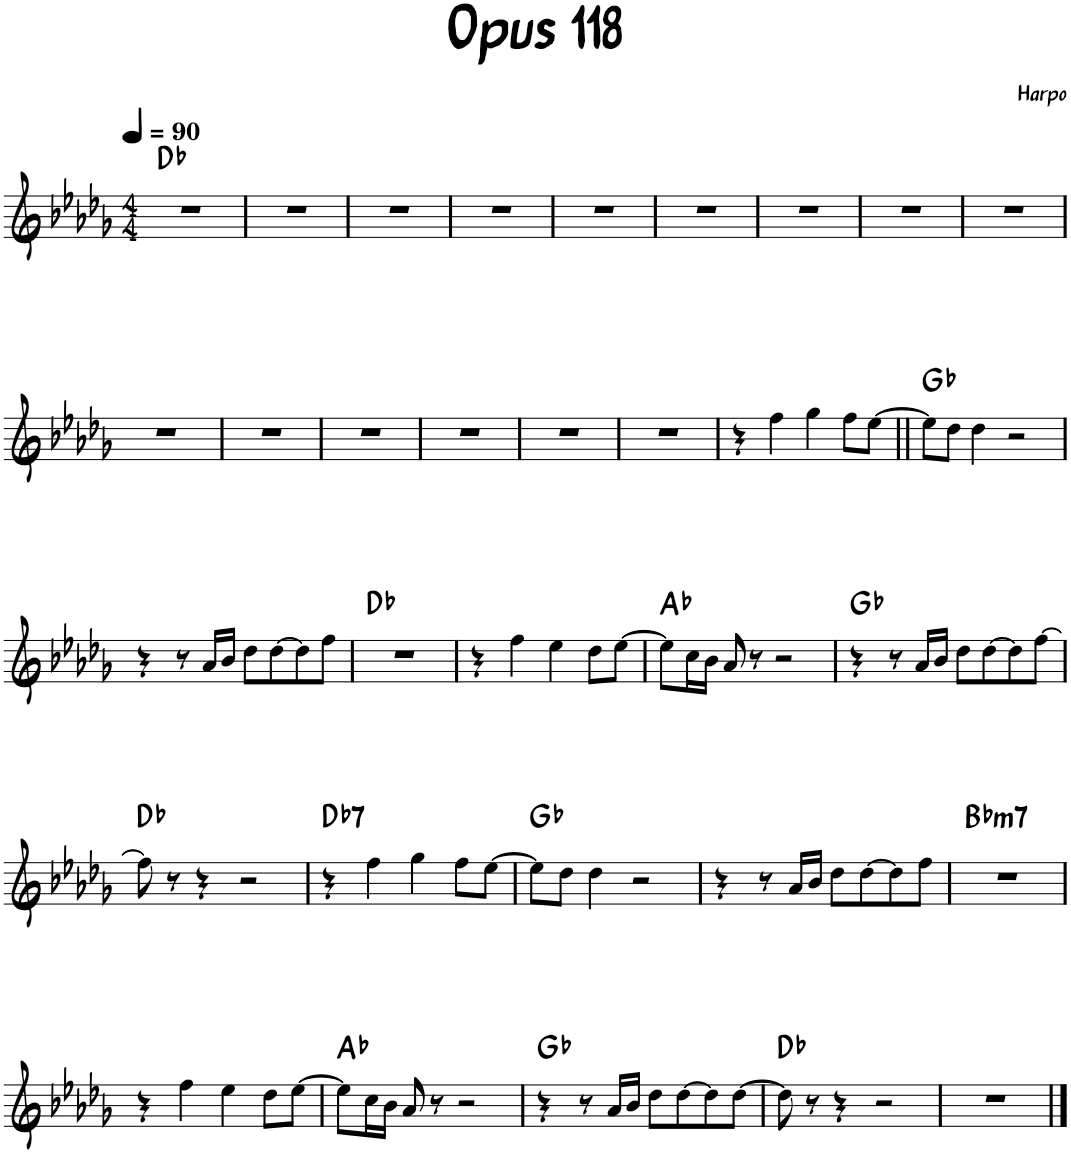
**kern	**harte
*part1	*part1
*staff1	*
*I"Piano	*
*I'Pno.	*
*clefG2	*
*k[b-e-a-d-g-]	*
*M4/4	*
*MM90	*
=1	=1
1r	Db:maj
=2	=2
1r	.
=3	=3
1r	.
=4	=4
1r	.
=5	=5
1r	.
=6	=6
1r	.
=7	=7
1r	.
=8	=8
1r	.
=9	=9
1r	.
!!LO:LB:g=z
=10	=10
1r	.
=11	=11
1r	.
=12	=12
1r	.
=13	=13
1r	.
=14	=14
1r	.
=15	=15
1r	.
=16	=16
4r	.
4ff\	.
4gg-\	.
8ff\L	.
[8ee-\J	.
=17||	=17||
8ee-\L]	Gb:maj
8dd-\J	.
4dd-\	.
2r	.
!!LO:LB:g=z
=18	=18
4r	.
8r	.
16a-/LL	.
16b-/JJ	.
8dd-\L	.
[8dd-\	.
8dd-\]	.
8ff\J	.
=19	=19
1r	Db:maj
=20	=20
4r	.
4ff\	.
4ee-\	.
8dd-\L	.
[8ee-\J	.
=21	=21
8ee-\L]	Ab:maj
16cc\L	.
16b-\JJ	.
8a-/	.
8r	.
2r	.
=22	=22
4r	Gb:maj
8r	.
16a-/LL	.
16b-/JJ	.
8dd-\L	.
[8dd-\	.
8dd-\]	.
[8ff\J	.
!!LO:LB:g=z
=23	=23
8ff\]	Db:maj
8r	.
4r	.
2r	.
=24	=24
!	!LO:H:kt=7
4r	Db:7
4ff\	.
4gg-\	.
8ff\L	.
[8ee-\J	.
=25	=25
8ee-\L]	Gb:maj
8dd-\J	.
4dd-\	.
2r	.
=26	=26
4r	.
8r	.
16a-/LL	.
16b-/JJ	.
8dd-\L	.
[8dd-\	.
8dd-\]	.
8ff\J	.
=27	=27
!	!LO:H:kt=m7
1r	Bb:min7
!!LO:LB:g=z
=28	=28
4r	.
4ff\	.
4ee-\	.
8dd-\L	.
[8ee-\J	.
=29	=29
8ee-\L]	Ab:maj
16cc\L	.
16b-\JJ	.
8a-/	.
8r	.
2r	.
=30	=30
4r	Gb:maj
8r	.
16a-/LL	.
16b-/JJ	.
8dd-\L	.
[8dd-\	.
8dd-\]	.
[8dd-\J	.
=31	=31
8dd-\]	Db:maj
8r	.
4r	.
2r	.
=32	=32
1r	.
==	==
*-	*-
